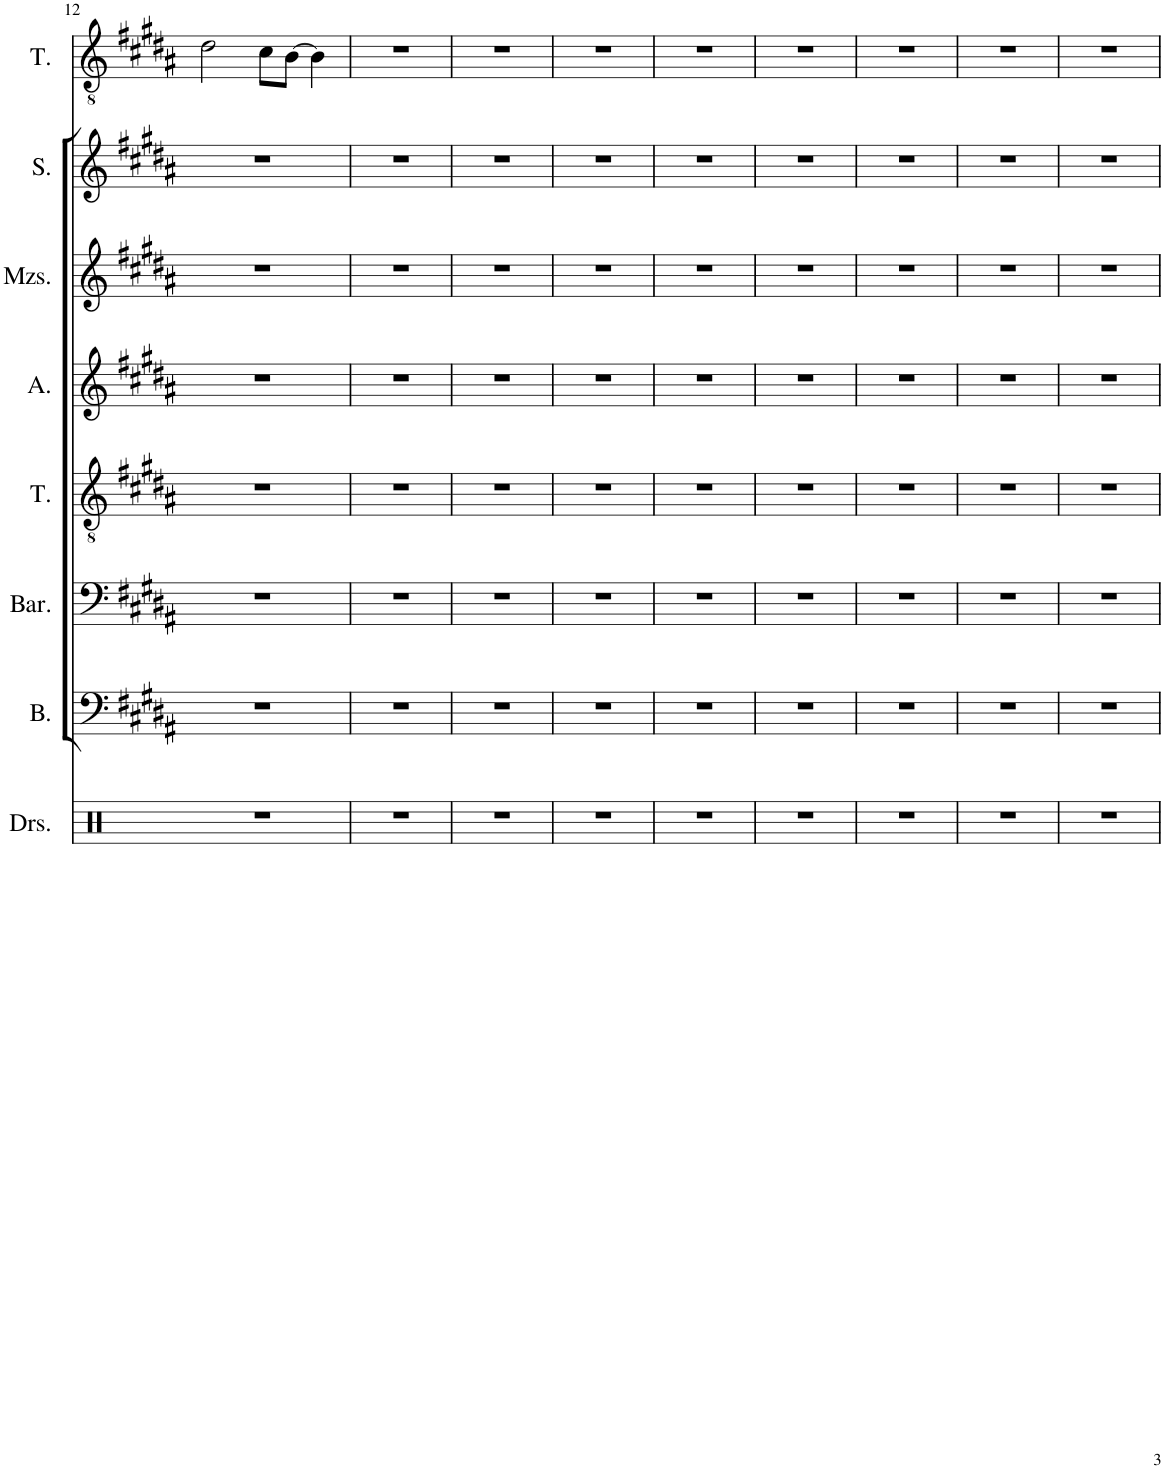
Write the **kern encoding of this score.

**kern	**kern	**kern	**kern	**kern	**kern	**kern	**kern
*part8	*part7	*part6	*part5	*part4	*part3	*part2	*part1
*staff8	*staff7	*staff6	*staff5	*staff4	*staff3	*staff2	*staff1
*I"Drumset	*I"Bass	*I"Baritone	*I"Tenor	*I"Alto	*I"Mezzo-soprano	*I"Soprano	*I"Tenor
*I'Drs.	*I'B.	*I'Bar.	*I'T.	*I'A.	*I'Mzs.	*I'S.	*I'T.
!!LO:PB:g=z
*clefX	*clefF4	*clefF4	*clefGv2	*clefG2	*clefG2	*clefG2	*clefGv2
*k[]	*k[f#c#g#d#a#]	*k[f#c#g#d#a#]	*k[f#c#g#d#a#]	*k[f#c#g#d#a#]	*k[f#c#g#d#a#]	*k[f#c#g#d#a#]	*k[f#c#g#d#a#]
*M2/2	*M2/2	*M2/2	*M2/2	*M2/2	*M2/2	*M2/2	*M2/2
*met(c|)	*met(c|)	*met(c|)	*met(c|)	*met(c|)	*met(c|)	*met(c|)	*met(c|)
=12	=12	=12	=12	=12	=12	=12	=12
1r	1r	1r	1r	1r	1r	1r	2d#\
.	.	.	.	.	.	.	8c#\L
.	.	.	.	.	.	.	[8B\J
.	.	.	.	.	.	.	4B\]
=13	=13	=13	=13	=13	=13	=13	=13
1r	1r	1r	1r	1r	1r	1r	1r
=14	=14	=14	=14	=14	=14	=14	=14
1r	1r	1r	1r	1r	1r	1r	1r
=15	=15	=15	=15	=15	=15	=15	=15
1r	1r	1r	1r	1r	1r	1r	1r
=16	=16	=16	=16	=16	=16	=16	=16
1r	1r	1r	1r	1r	1r	1r	1r
=17	=17	=17	=17	=17	=17	=17	=17
1r	1r	1r	1r	1r	1r	1r	1r
=18	=18	=18	=18	=18	=18	=18	=18
1r	1r	1r	1r	1r	1r	1r	1r
=19	=19	=19	=19	=19	=19	=19	=19
1r	1r	1r	1r	1r	1r	1r	1r
=20	=20	=20	=20	=20	=20	=20	=20
1r	1r	1r	1r	1r	1r	1r	1r
=	=	=	=	=	=	=	=
*-	*-	*-	*-	*-	*-	*-	*-
